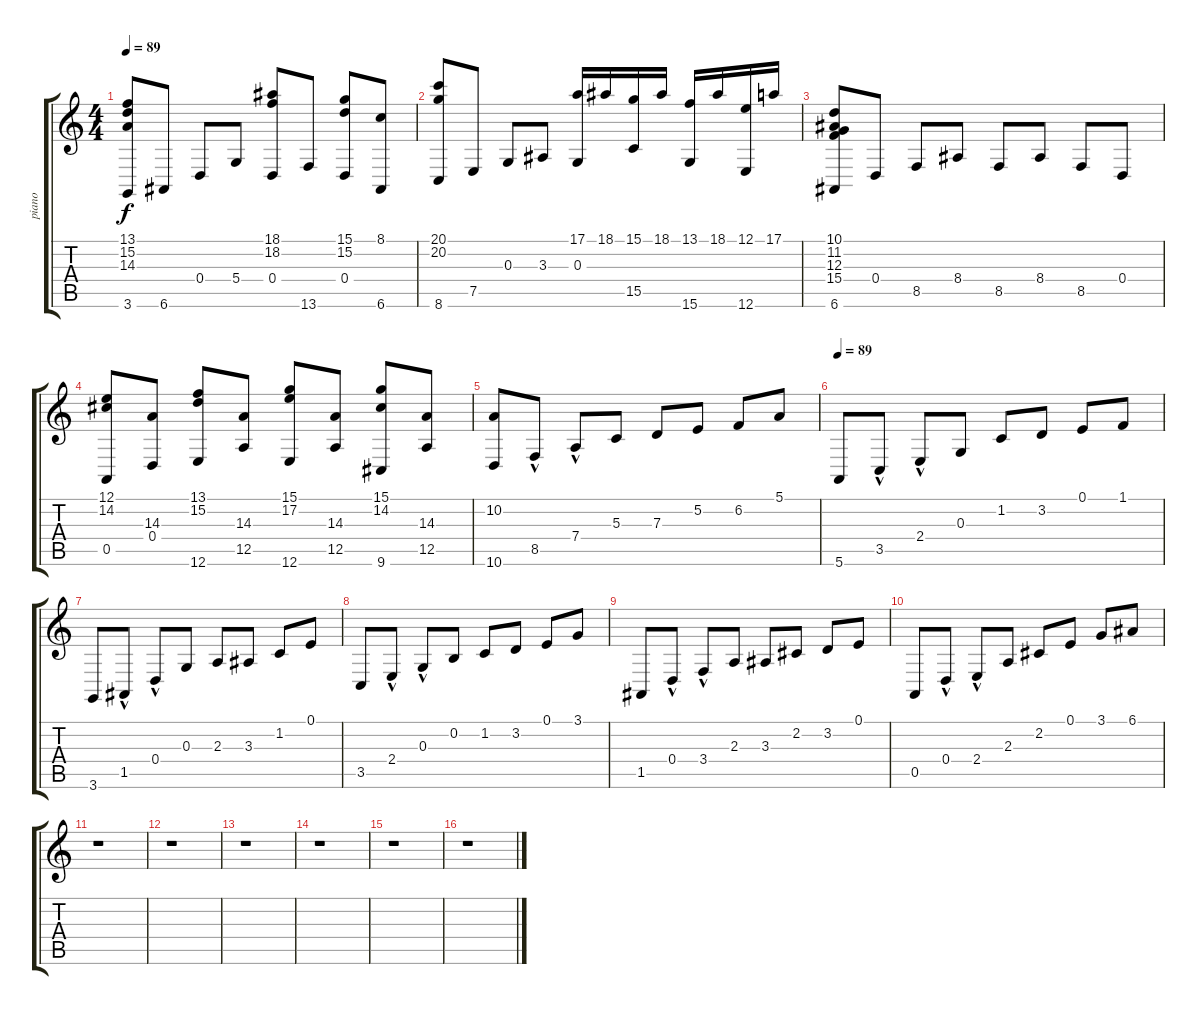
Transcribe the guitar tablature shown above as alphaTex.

\track ("piano" "piano") {instrument acousticgrandpiano}
\staff {score tabs}
\tuning (E4 B3 G3 D3 A2 E2) {hide}
\ts (4 4)
\tempo 89
\clef g2
\ks c
(13.1 15.2 14.3 3.6).8{dy f} 6.6.8 0.4.8 5.4.8 (18.1 18.2 0.4).8 13.6.8 (15.1 15.2 0.4).8 (8.1 6.6).8 |
(20.1 20.2 8.6).8 7.5.8 0.3.8 3.3.8 (17.1 0.3).16 18.1.16 (15.1 15.5).16 18.1.16 (13.1 15.6).16 18.1.16 (12.1 12.6).16 17.1.16 |
(10.1 11.2 12.3 15.4 6.6).8 0.4.8 8.5.8 8.4.8 8.5.8 8.4.8 8.5.8 0.4.8 |
(12.1 14.2 0.5).8 (14.3 0.4).8 (13.1 15.2 12.6).8 (14.3 12.5).8 (15.1 17.2 12.6).8 (14.3 12.5).8 (15.1 14.2 9.6).8 (14.3 12.5).8 |
(10.2 10.6).8 8.5{hac}.8 7.4{hac}.8 5.3.8 7.3.8 5.2.8 6.2.8 5.1.8 |
\tempo 89
5.6.8 3.5{hac}.8 2.4{hac}.8 0.3.8 1.2.8 3.2.8 0.1.8 1.1.8 |
3.6.8 1.5{hac}.8 0.4{hac}.8 0.3.8 2.3.8 3.3.8 1.2.8 0.1.8 |
3.5.8 2.4{hac}.8 0.3{hac}.8 0.2.8 1.2.8 3.2.8 0.1.8 3.1.8 |
1.5.8 0.4{hac}.8 3.4{hac}.8 2.3.8 3.3.8 2.2.8 3.2.8 0.1.8 |
0.5.8 0.4{hac}.8 2.4{hac}.8 2.3.8 2.2.8 0.1.8 3.1.8 6.1.8 |
r.1 |
r.1 |
r.1 |
r.1 |
r.1 |
r.1
